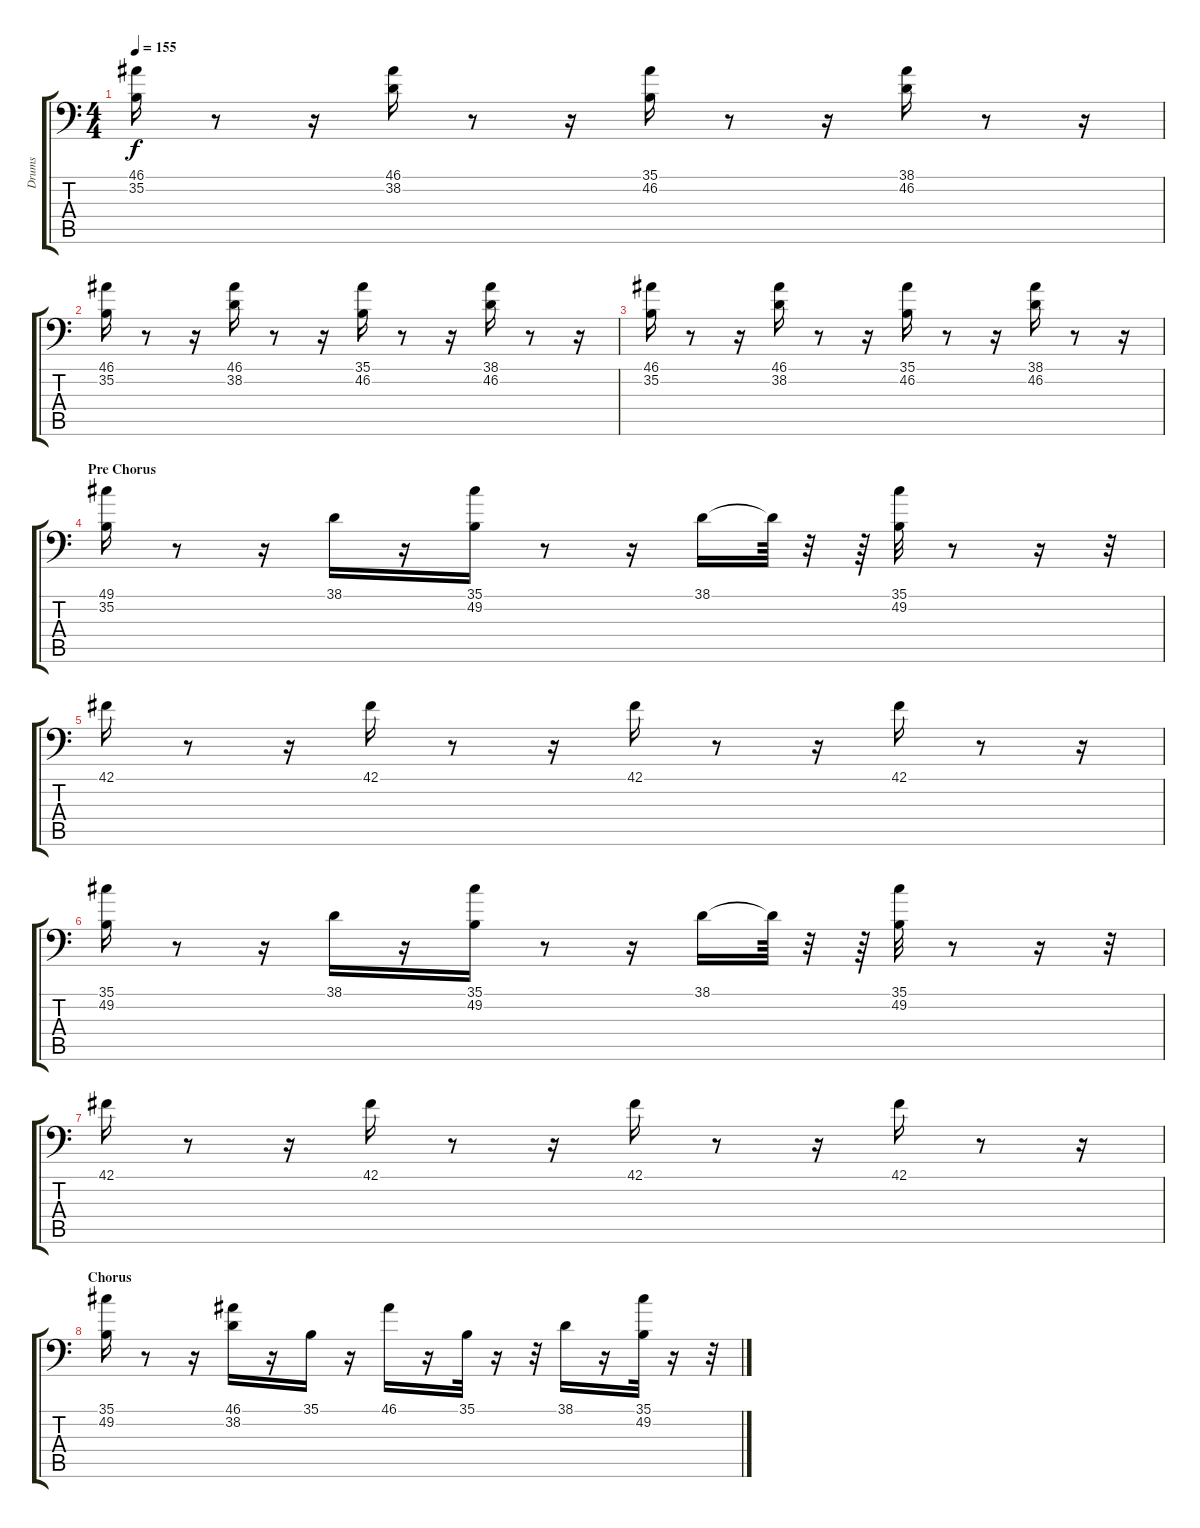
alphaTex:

\track ("Drums" "Drums") {instrument acousticgrandpiano}
\staff {score tabs}
\tuning (C-1 C-1 C-1 C-1 C-1 C-1) {hide}
\ts (4 4)
\tempo 155
\clef f4
\ks c
(46.1 35.2).16{dy f} r.8 r.16 (46.1 38.2).16 r.8 r.16 (35.1 46.2).16 r.8 r.16 (38.1 46.2).16 r.8 r.16 |
(46.1 35.2).16 r.8 r.16 (46.1 38.2).16 r.8 r.16 (35.1 46.2).16 r.8 r.16 (38.1 46.2).16 r.8 r.16 |
(46.1 35.2).16 r.8 r.16 (46.1 38.2).16 r.8 r.16 (35.1 46.2).16 r.8 r.16 (38.1 46.2).16 r.8 r.16 |
\section ("" "Pre Chorus")
(49.1 35.2).16 r.8 r.16 38.1.16 r.16 (35.1 49.2).16 r.8 r.16 38.1.16 38.1{t}.64 r.32 r.64 (35.1 49.2).32 r.8 r.16 r.32 |
42.1.16 r.8 r.16 42.1.16 r.8 r.16 42.1.16 r.8 r.16 42.1.16 r.8 r.16 |
(35.1 49.2).16 r.8 r.16 38.1.16 r.16 (35.1 49.2).16 r.8 r.16 38.1.16 38.1{t}.64 r.32 r.64 (35.1 49.2).32 r.8 r.16 r.32 |
42.1.16 r.8 r.16 42.1.16 r.8 r.16 42.1.16 r.8 r.16 42.1.16 r.8 r.16 |
\section ("" "Chorus")
(35.1 49.2).16 r.8 r.16 (46.1 38.2).16 r.16 35.1.16 r.16 46.1.16 r.16 35.1.32 r.16 r.32 38.1.16 r.16 (35.1 49.2).32 r.16 r.32
